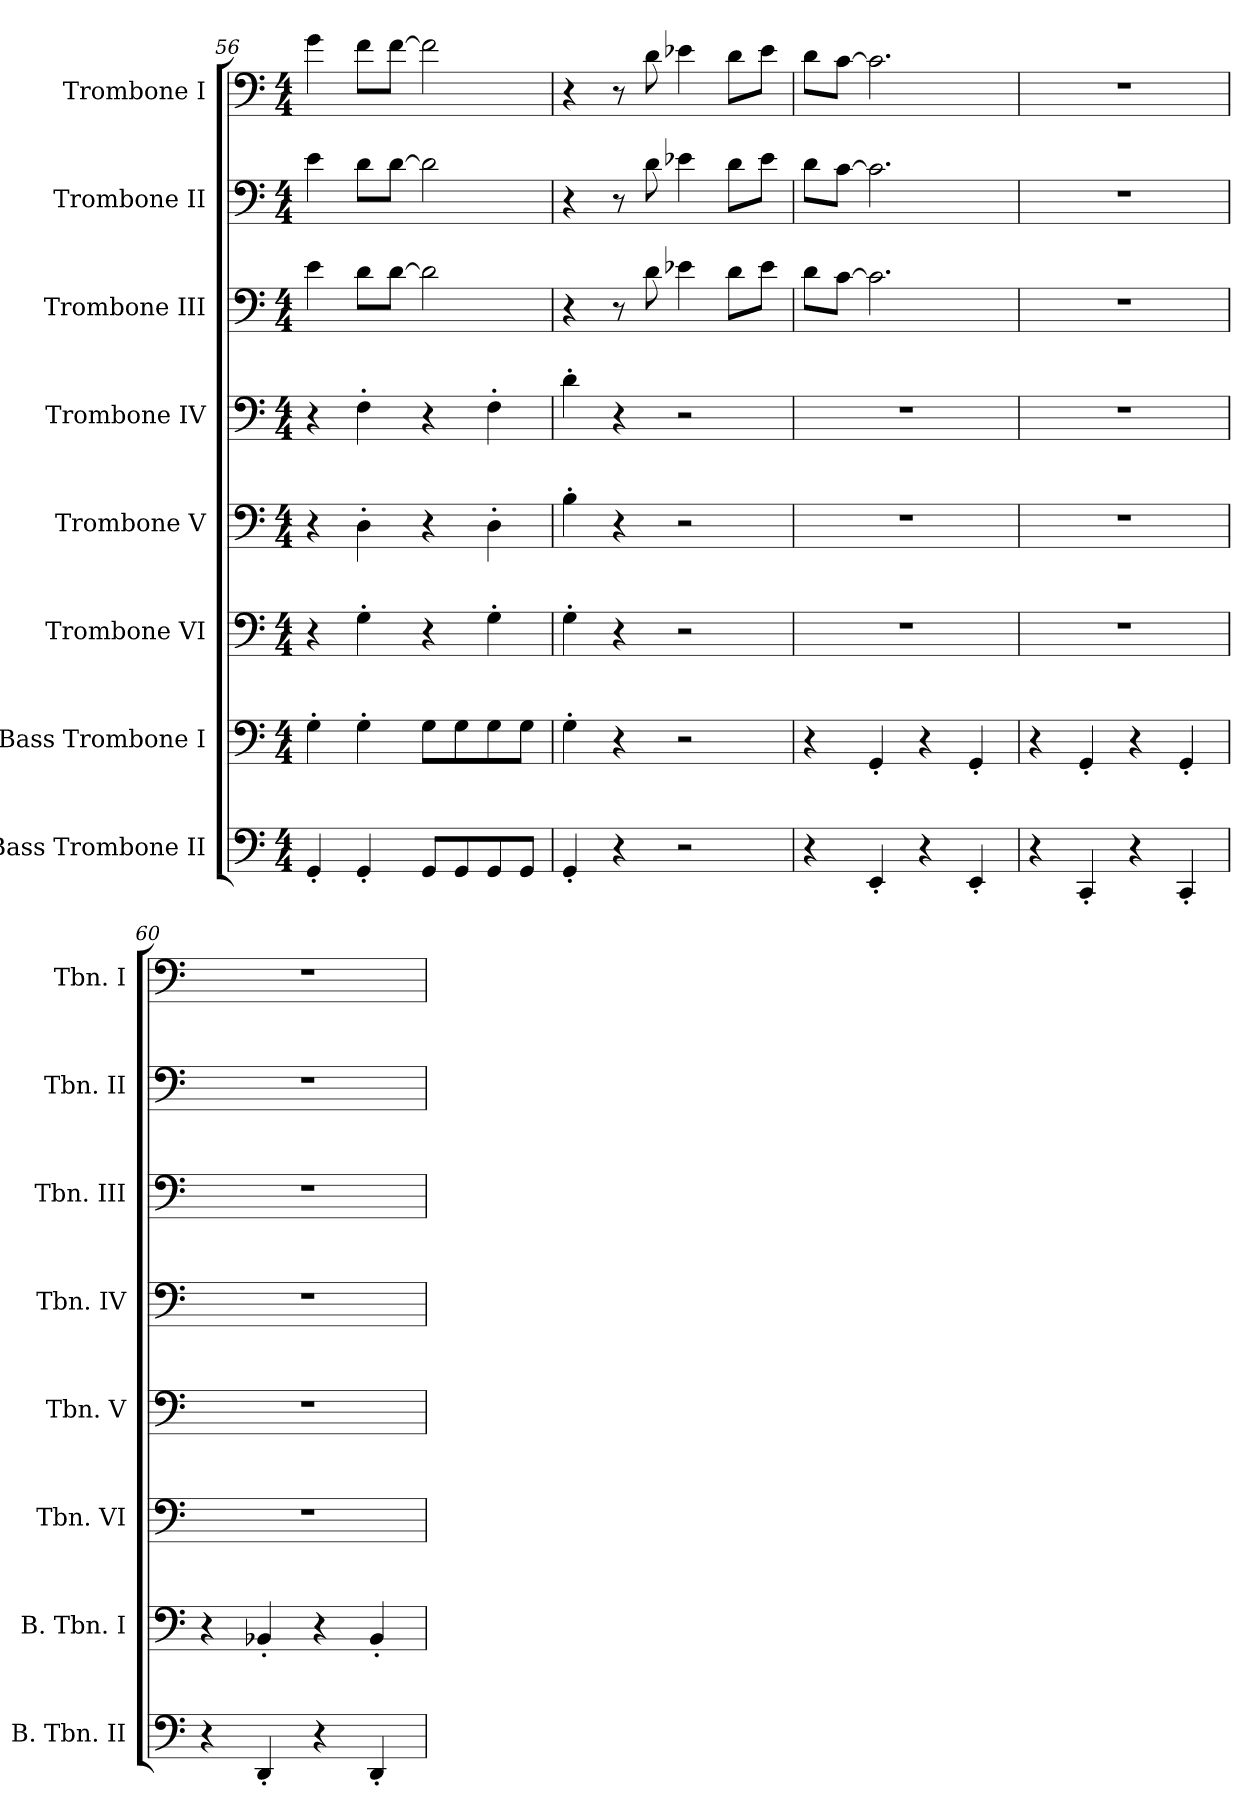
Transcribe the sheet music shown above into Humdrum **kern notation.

**kern	**kern	**kern	**kern	**kern	**kern	**kern	**kern
*part8	*part7	*part6	*part5	*part4	*part3	*part2	*part1
*staff8	*staff7	*staff6	*staff5	*staff4	*staff3	*staff2	*staff1
*I"Bass Trombone II	*I"Bass Trombone I	*I"Trombone VI	*I"Trombone V	*I"Trombone IV	*I"Trombone III	*I"Trombone II	*I"Trombone I
*I'B. Tbn. II	*I'B. Tbn. I	*I'Tbn. VI	*I'Tbn. V	*I'Tbn. IV	*I'Tbn. III	*I'Tbn. II	*I'Tbn. I
*clefF4	*clefF4	*clefF4	*clefF4	*clefF4	*clefF4	*clefF4	*clefF4
*k[]	*k[]	*k[]	*k[]	*k[]	*k[]	*k[]	*k[]
*M4/4	*M4/4	*M4/4	*M4/4	*M4/4	*M4/4	*M4/4	*M4/4
=56	=56	=56	=56	=56	=56	=56	=56
4GG'/	4G'\	4r	4r	4r	4e\	4e\	4g\
4GG'/	4G'\	4G'\	4D'\	4F'\	8d\L	8d\L	8f\L
.	.	.	.	.	[8d\J	[8d\J	[8f\J
8GG/L	8G\L	4r	4r	4r	2d\]	2d\]	2f\]
8GG/	8G\	.	.	.	.	.	.
8GG/	8G\	4G'\	4D'\	4F'\	.	.	.
8GG/J	8G\J	.	.	.	.	.	.
=57	=57	=57	=57	=57	=57	=57	=57
4GG'/	4G'\	4G'\	4B'\	4d'\	4r	4r	4r
4r	4r	4r	4r	4r	8r	8r	8r
.	.	.	.	.	8d\	8d\	8d\
2r	2r	2r	2r	2r	4e-X\	4e-X\	4e-X\
.	.	.	.	.	8d\L	8d\L	8d\L
.	.	.	.	.	8e-\J	8e-\J	8e-\J
!!LO:PB:g=z
=58	=58	=58	=58	=58	=58	=58	=58
4r	4r	1r	1r	1r	8d\L	8d\L	8d\L
.	.	.	.	.	[8c\J	[8c\J	[8c\J
4EE'/	4GG'/	.	.	.	2.c\]	2.c\]	2.c\]
4r	4r	.	.	.	.	.	.
4EE'/	4GG'/	.	.	.	.	.	.
=59	=59	=59	=59	=59	=59	=59	=59
4r	4r	1r	1r	1r	1r	1r	1r
4CC'/	4GG'/	.	.	.	.	.	.
4r	4r	.	.	.	.	.	.
4CC'/	4GG'/	.	.	.	.	.	.
=60	=60	=60	=60	=60	=60	=60	=60
4r	4r	1r	1r	1r	1r	1r	1r
4DD'/	4BB-X'/	.	.	.	.	.	.
4r	4r	.	.	.	.	.	.
4DD'/	4BB-'/	.	.	.	.	.	.
=	=	=	=	=	=	=	=
*-	*-	*-	*-	*-	*-	*-	*-
